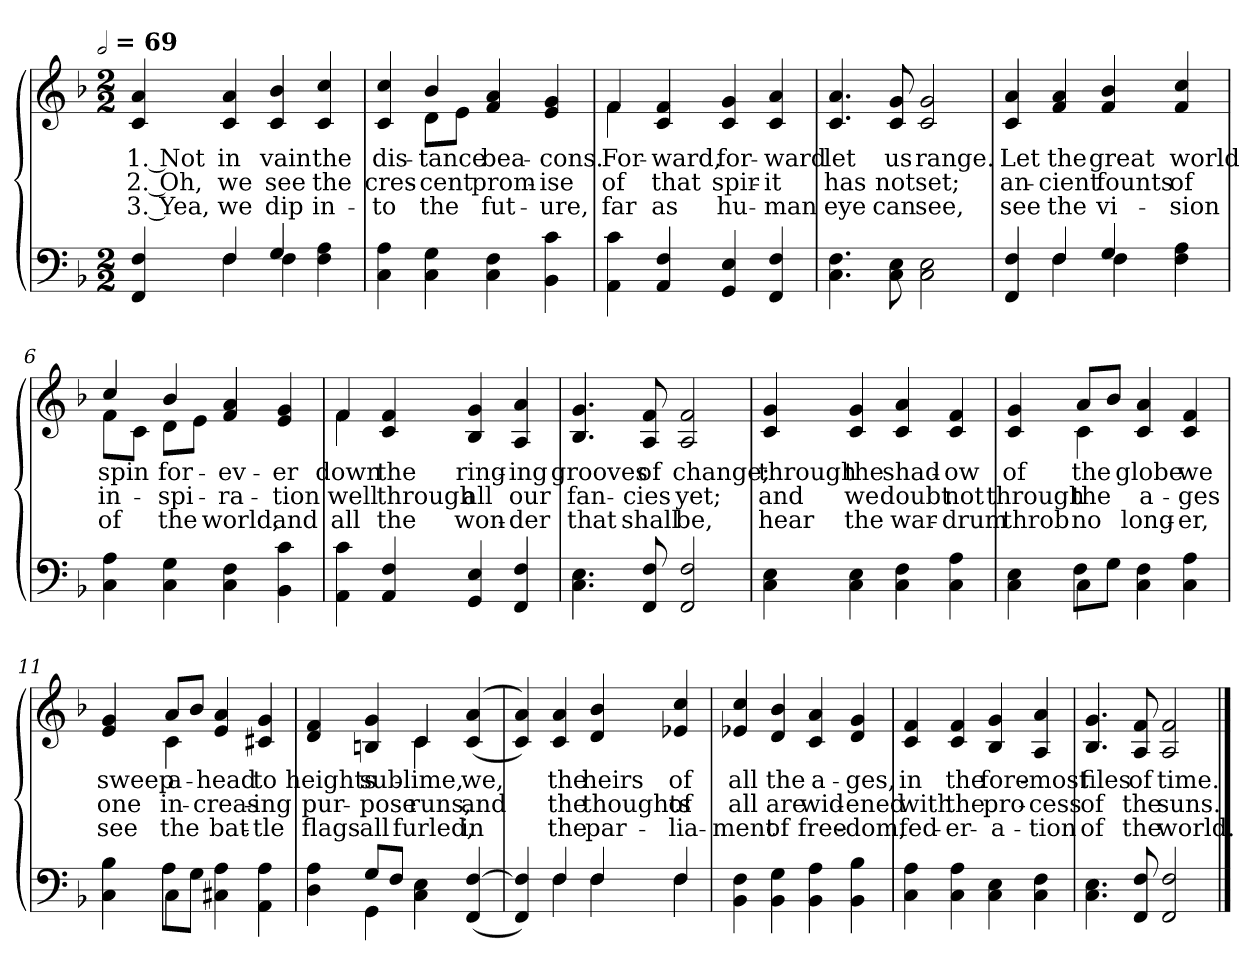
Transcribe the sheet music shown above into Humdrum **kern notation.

**kern	**kern	**text	**text	**text
*part1	*part1	*part1	*part1	*part1
*staff2	*staff1	*staff1	*staff1	*staff1
*clefF4	*clefG2	*	*	*
*k[b-]	*k[b-]	*	*	*
!!LO:TX:omd:t=[half] = 69
*M2/2	*M2/2	*	*	*
*MM138	*MM138	*	*	*
=1	=1	=1	=1	=1
*^	*	*	*	*
4FF/ 4F/	4ryy	4c/ 4a/	1. Not	2. Oh,	3. Yea,
4F/	4F\	4c/ 4a/	in	we	we
4G	4F	4c/ 4b-/	vain	see	dip
4F\ 4A\	4ryy	4c/ 4cc/	the	the	in-
*v	*v	*	*	*	*
=2	=2	=2	=2	=2
*	*^	*	*	*
4C\ 4A\	4c/ 4cc/	4ryy	dis-	cres-	-to
4C\ 4G\	4b-/	8dL	-tance	-cent	the
.	.	8eJ	.	.	.
4C\ 4F\	4f/ 4a/	2ryy	bea-	prom-	fut-
4BB-\ 4c\	4e/ 4g/	.	-cons.	-ise	-ure,
=3	=3	=3	=3	=3	=3
4AA\ 4c\	4f/	4f\	For-	of	far
4AA/ 4F/	4c/ 4f/	4ryy	-ward,	that	as
4GG/ 4E/	4c/ 4g/	2ryy	for-	spir-	hu-
4FF/ 4F/	4c/ 4a/	.	-ward	-it	-man
*	*v	*v	*	*	*
!!LO:LB:g=z
=4	=4	=4	=4	=4
4.C\ 4.F\	4.c/ 4.a/	let	has	eye
8C 8E	8c/ 8g/	us	not	can
2C\ 2E\	2c/ 2g/	range.	set;	see,
=5	=5	=5	=5	=5
*^	*	*	*	*
4FF/ 4F/	4ryy	4c/ 4a/	Let	an-	see
4F/	4F\	4f/ 4a/	the	-cient	the
4G	4F	4f/ 4b-/	great	founts	vi-
4F\ 4A\	4ryy	4f/ 4cc/	world	of	-sion
*v	*v	*	*	*	*
=6	=6	=6	=6	=6
*	*^	*	*	*
4C\ 4A\	4cc/	8fL	spin	in-	of
.	.	8cJ	.	.	.
4C\ 4G\	4b-/	8dL	for-	-spi-	the
.	.	8eJ	.	.	.
4C\ 4F\	4f/ 4a/	2ryy	-ev-	-ra-	world,
4BB-\ 4c\	4e/ 4g/	.	-er	-tion	and
!!LO:LB:g=z	!!
=7	=7	=7	=7	=7	=7
4AA\ 4c\	4f/	4f\	down	well	all
4AA/ 4F/	4c/ 4f/	4ryy	the	through	the
4GG/ 4E/	4B-/ 4g/	2ryy	ring-	all	won-
4FF/ 4F/	4A/ 4a/	.	-ing	our	-der
*	*v	*v	*	*	*
=8	=8	=8	=8	=8
4.C\ 4.E\	4.B-/ 4.g/	grooves	fan-	that
8FF/ 8F/	8A/ 8f/	of	-cies	shall
2FF/ 2F/	2A/ 2f/	change;	yet;	be,
!!LO:PB:g=z
=9	=9	=9	=9	=9
4C\ 4E\	4c/ 4g/	through	and	hear
4C\ 4E\	4c/ 4g/	the	we	the
4C\ 4F\	4c/ 4a/	shad-	doubt	war-
4C\ 4A\	4c/ 4f/	-ow	not	-drum
=10	=10	=10	=10	=10
*^	*^	*	*	*
4C\ 4E\	4ryy	4c/ 4g/	4ryy	of	through	throb
4C\	8FL	8aL	4c\	the	the	no
.	8GJ	8b-J	.	.	.	.
4C\ 4F\	2ryy	4c/ 4a/	2ryy	globe	a-	long-
4C\ 4A\	.	4c/ 4f/	.	we	-ges	-er,
!!LO:LB:g=z	!!
=11	=11	=11	=11	=11	=11	=11
4C\ 4B-\	4ryy	4e/ 4g/	4ryy	sweep	one	see
4C\	8AL	8aL	4c\	a-	in-	the
.	8GJ	8b-J	.	.	.	.
4C#X\ 4A\	2ryy	4e/ 4a/	2ryy	-head	-creas-	bat-
4AA\ 4A\	.	4c#X/ 4g/	.	to	-ing	-tle
=12	=12	=12	=12	=12	=12	=12
4D\ 4A\	4ryy	4d/ 4f/	2ryy	heights	pur-	flags
8GL	4GG\	4Bn/ 4g/	.	sub-	-pose	all
8FJ	.	.	.	.	.	.
4C 4E	2ryy	4c/	4c\	-lime,	runs,	furled,
(<4FF [4F	.	(<(>4c/ 4a/	4ryy	we,	and	in
*	*	*v	*v	*	*	*
=13	=13	=13	=13	=13	=13
4FF/ 4F]/)	4ryy	4c/ 4a/))	.	.	.
4F/	4F\	4c/ 4a/	the	the	the
4F/	4F\	4d/ 4b-/	heirs	thoughts	par-
4F	4F	4e-X/ 4cc/	of	of	-lia-
*v	*v	*	*	*	*
!!LO:LB:g=z
=14	=14	=14	=14	=14
4BB-\ 4F\	4e-X/ 4cc/	all	all	-ment
4BB-\ 4G\	4d/ 4b-/	the	are	of
4BB-\ 4A\	4c/ 4a/	a-	wid-	free-
4BB-\ 4B-\	4d/ 4g/	-ges,	-ened	-dom,
=15	=15	=15	=15	=15
4C\ 4A\	4c/ 4f/	in	with	fed-
4C\ 4A\	4c/ 4f/	the	the	-er-
4C\ 4E\	4B-/ 4g/	fore-	pro-	-a-
4C\ 4F\	4A/ 4a/	-most	-cess	-tion
=16	=16	=16	=16	=16
4.C\ 4.E\	4.B-/ 4.g/	files	of	of
8FF 8F	8A 8f	of	the	the
2FF 2F	2A 2f	time.	suns.	world.
==	==	==	==	==
*-	*-	*-	*-	*-
